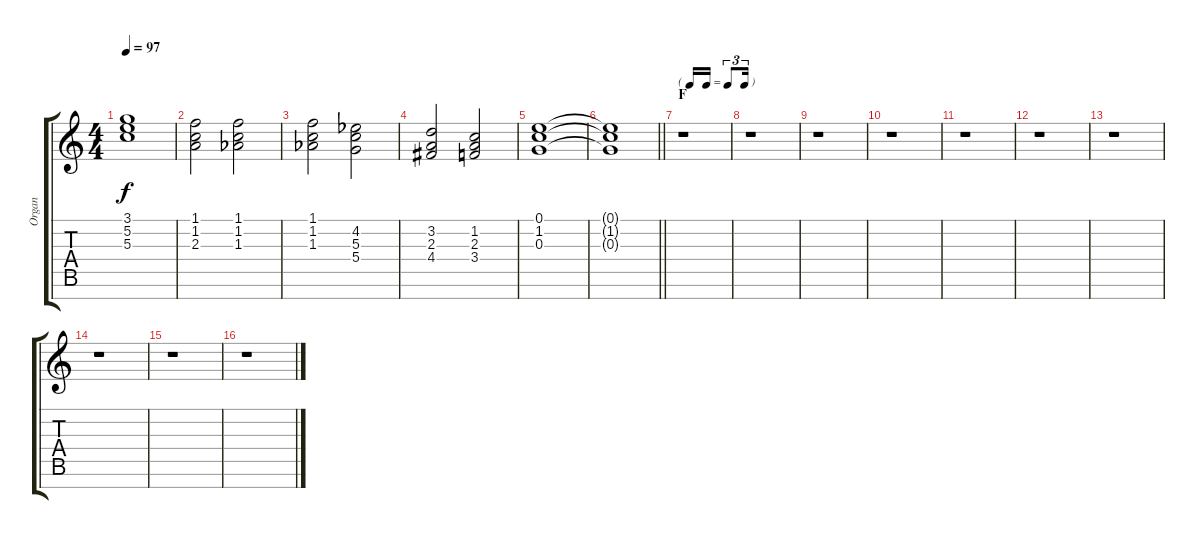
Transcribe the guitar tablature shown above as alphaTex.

\track ("Organ" "Organ") {instrument percussiveorgan}
\staff {score tabs}
\tuning (E5 B4 G4 D4 A3 E3 B2) {hide}
\ts (4 4)
\tempo 97
\clef g2
\ks c
(3.1 5.2 5.3).1{dy f} |
(1.1 1.2 2.3).2 (1.1 1.2 1.3{acc b}).2 |
(1.1 1.2 1.3{acc b}).2 (4.2{acc b} 5.3 5.4).2 |
(3.2 2.3 4.4).2 (1.2 2.3 3.4).2 |
(0.1 1.2 0.3).1 |
\barLineRight lightlight
(0.1{t} 1.2{t} 0.3{t}).1 |
\tf triplet16th
\section ("" "F")
r.1 |
r.1 |
r.1 |
r.1 |
r.1 |
r.1 |
r.1 |
r.1 |
r.1 |
r.1
